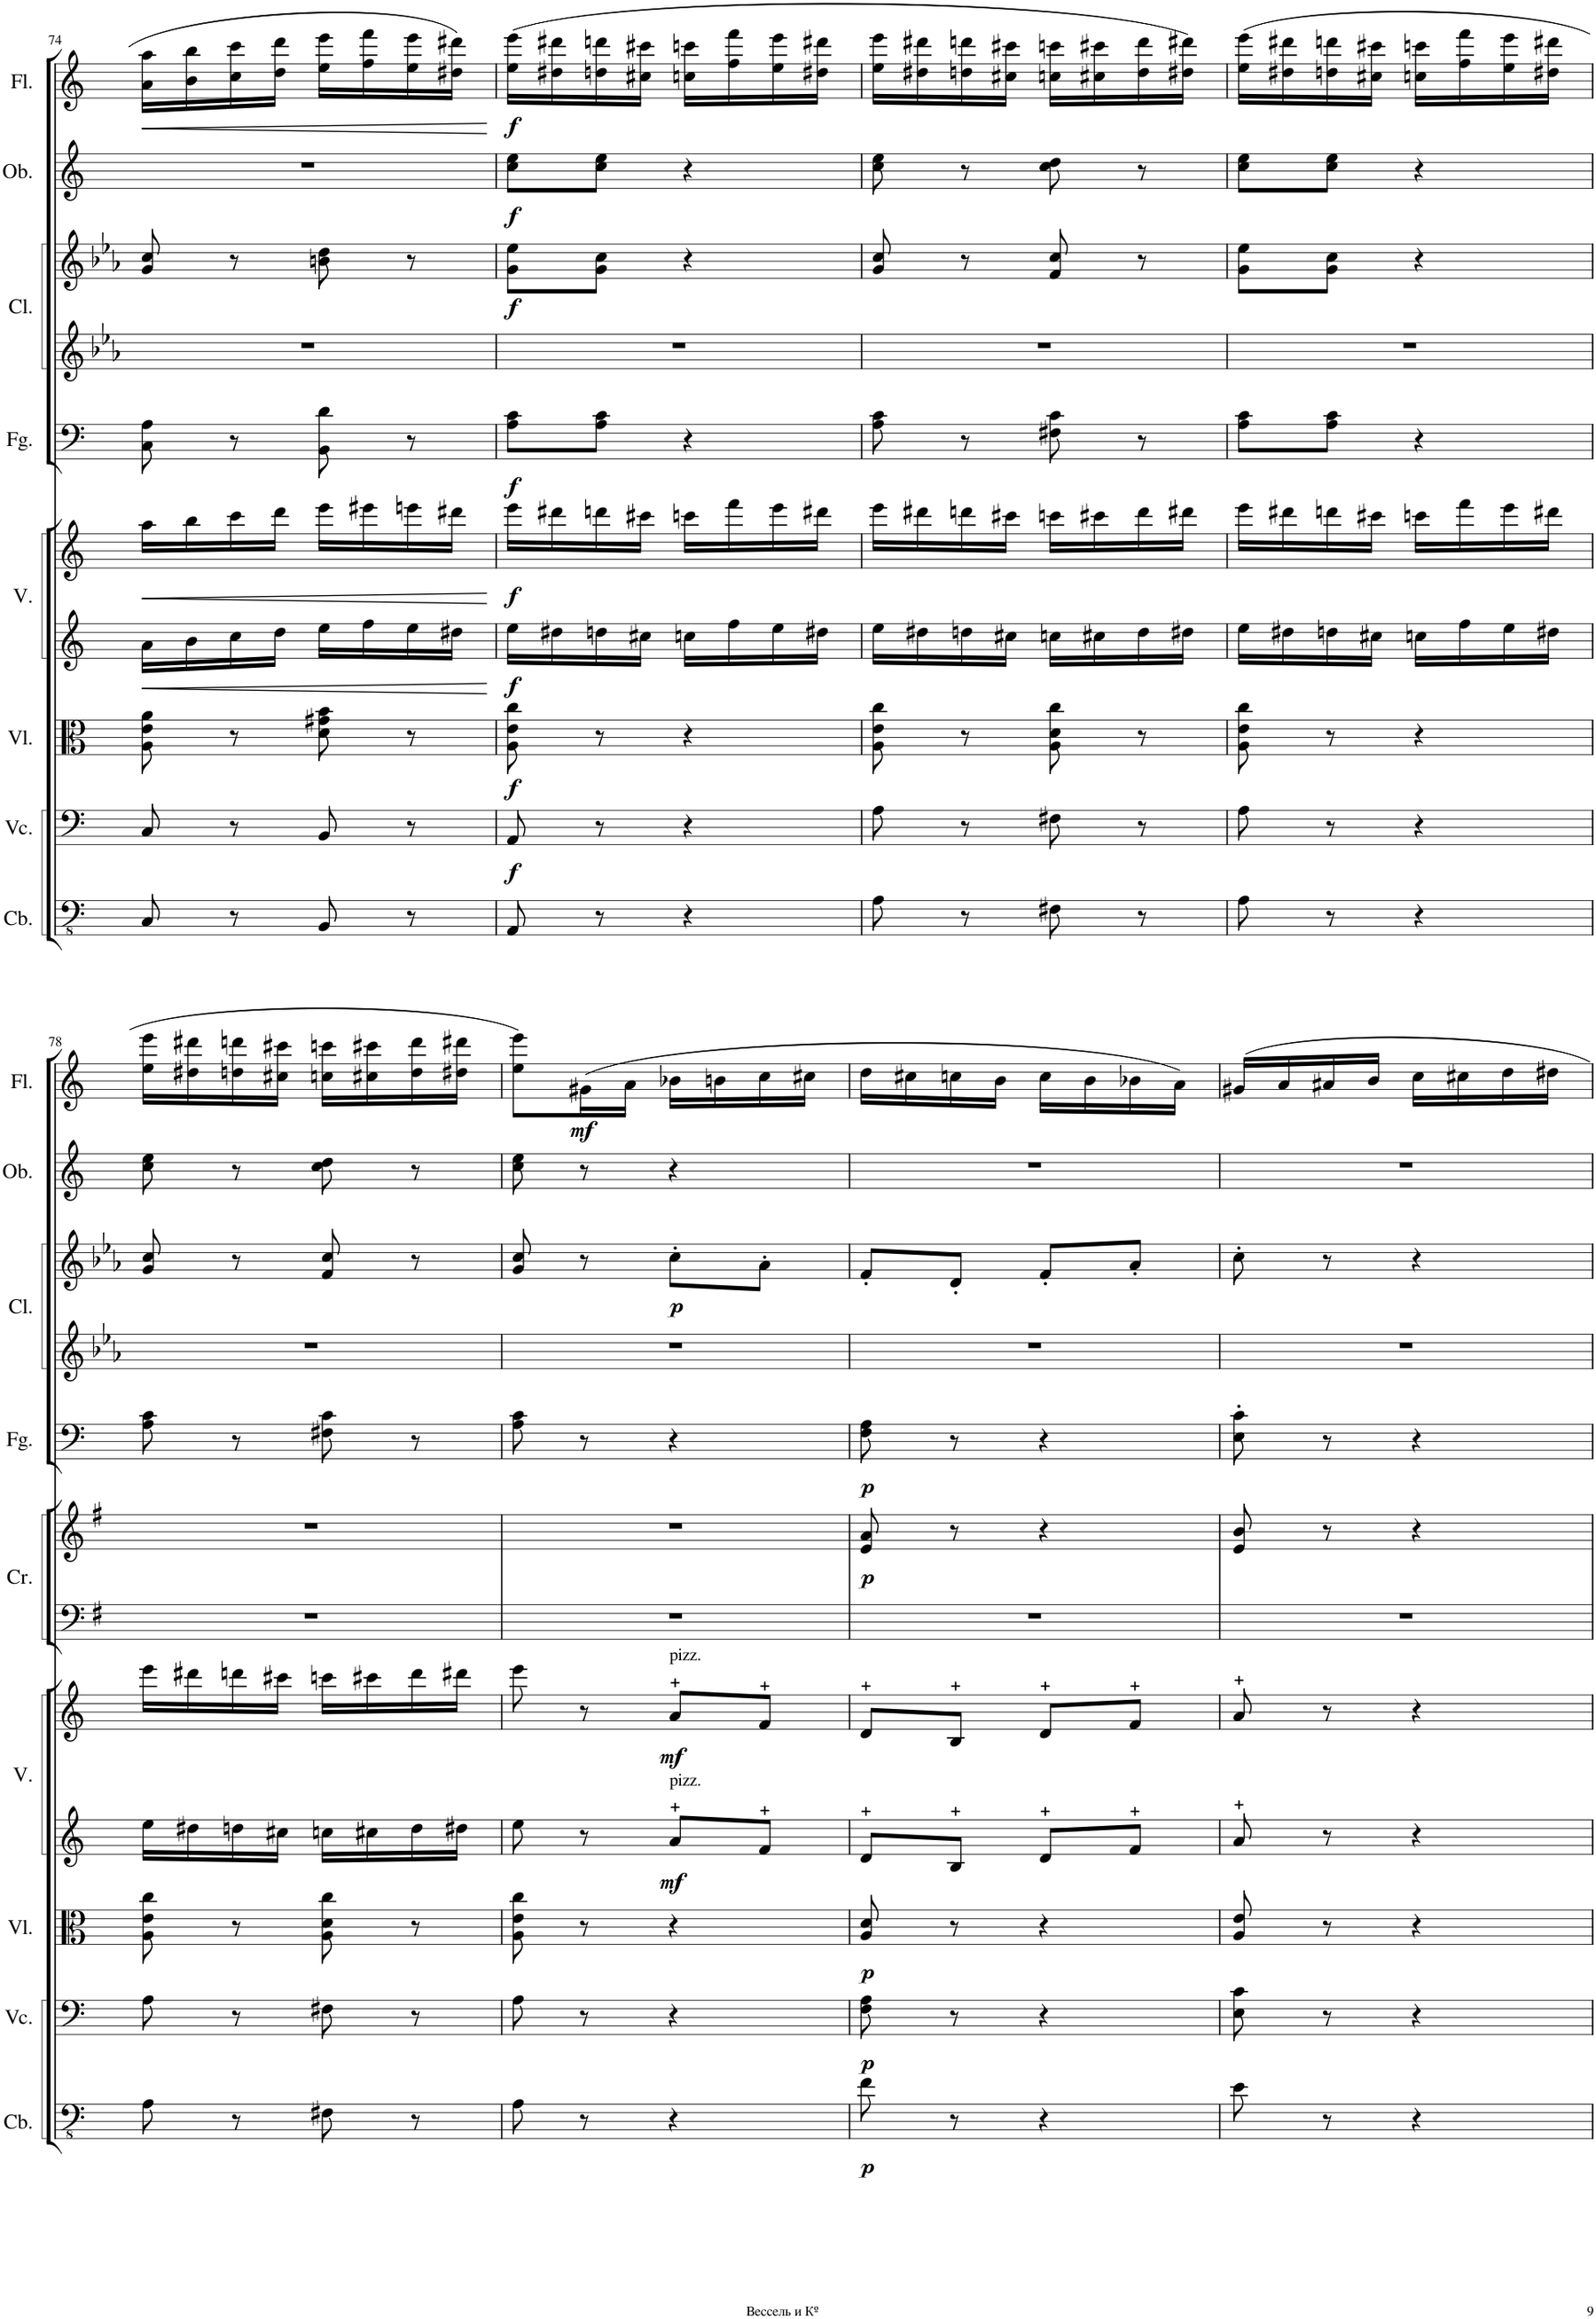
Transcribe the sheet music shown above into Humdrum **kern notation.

**kern	**dynam	**kern	**dynam	**kern	**dynam	**kern	**kern	**dynam	**kern	**dynam	**kern	**dynam	**kern	**dynam	**kern	**dynam	**kern	**dynam
*part9	*part9	*part8	*part8	*part7	*part7	*part6	*part6	*part6	*part5	*part5	*part4	*part4	*part3	*part3	*part2	*part2	*part1	*part1
*staff10	*staff10	*staff9	*staff9	*staff8	*staff8	*staff7	*staff6	*staff6/7	*staff5	*staff5	*staff4	*staff4	*staff3	*staff3	*staff2	*staff2	*staff1	*staff1
*I"Contrabassi	*	*I"Violoncelli	*	*I"Viole	*	*I"Violini	*	*	*I"4 Corni	*	*I"2 Fagotti	*	*I"2 Clarinetti (in A)	*	*I"2 Oboe	*	*I"2 Flauti	*
*I'Cb.	*	*I'Vc.	*	*I'Vl.	*	*I'V.	*	*	*I'Cr.	*	*I'Fg.	*	*I'Cl.	*	*I'Ob.	*	*I'Fl.	*
!!LO:PB:g=z
*clefFv4	*	*clefF4	*	*clefC3	*	*clefG2	*clefG2	*	*clefG2	*	*clefF4	*	*clefG2	*	*clefG2	*	*clefG2	*
*Trd7c12	*	*	*	*	*	*	*	*	*Trd4c7	*	*	*	*Trd2c3	*	*	*	*	*
*k[]	*	*k[]	*	*k[]	*	*k[]	*k[]	*	*k[f#]	*	*k[]	*	*k[b-e-a-]	*	*k[]	*	*k[]	*
*M2/4	*	*M2/4	*	*M2/4	*	*M2/4	*M2/4	*	*M2/4	*	*M2/4	*	*M2/4	*	*M2/4	*	*M2/4	*
=74	=74	=74	=74	=74	=74	=74	=74	=74	=74	=74	=74	=74	=74	=74	=74	=74	=74	=74
!	!	!	!	!	!	!	!	!LO:HP:b	!	!	!	!	!	!	!	!	!	!LO:HP:b
8CC/	.	8C/	.	8A\ 8e\ 8a\	.	16a\LL	16aa\LL	<	2r	.	8C\ 8A\	.	8g/ 8cc/	.	2r	.	16a\ 16aa\LL	<
.	.	.	.	.	.	16b\	16bb\	.	.	.	.	.	.	.	.	.	16b\ 16bb\	.
8r	.	8r	.	8r	.	16cc\	16ccc\	.	.	.	8r	.	8r	.	.	.	16cc\ 16ccc\	.
.	.	.	.	.	.	16dd\JJ	16ddd\JJ	.	.	.	.	.	.	.	.	.	16dd\ 16ddd\JJ	.
8BBB/	.	8BB/	.	8d\ 8g#X\ 8b\	.	16ee\LL	16eee\LL	.	.	.	8BB\ 8d\	.	8bn\ 8dd\	.	.	.	16ee\ 16eee\LL	.
.	.	.	.	.	.	16ff\	16eee#X\	.	.	.	.	.	.	.	.	.	16ff\ 16fff\	.
8r	.	8r	.	8r	.	16ee\	16eeen\	.	.	.	8r	.	8r	.	.	.	16ee\ 16eee\	.
.	.	.	.	.	.	16dd#X\JJ	16ddd#X\JJ	.	.	.	.	.	.	.	.	.	16dd#X\ 16ddd#X\JJ	.
.	.	.	.	.	.	.	.	[	.	.	.	.	.	.	.	.	.	[
=75	=75	=75	=75	=75	=75	=75	=75	=75	=75	=75	=75	=75	=75	=75	=75	=75	=75	=75
!	!	!	!LO:DY:b	!	!LO:DY:b	!	!	!LO:DY:b=2	!	!	!	!	!	!	!	!	!	!
!	!	!	!	!	!	!	!	!LO:DY:n=1:b	!	!	!	!LO:DY:b	!	!LO:DY:b	!	!LO:DY:b	!	!LO:DY:b
8AAA/	.	8AA/	f	8A\ 8e\ 8cc\	f	16ee\LL	16eee\LL	f f	2r	.	8A\ 8c\L	f	8g\ 8ee-\L	f	8cc\ 8ee\L	f	(16ee\ 16eee\LL	f
.	.	.	.	.	.	16dd#X\	16ddd#X\	.	.	.	.	.	.	.	.	.	16dd#X\ 16ddd#X\	.
8r	.	8r	.	8r	.	16ddn\	16dddn\	.	.	.	8A\ 8c\J	.	8g\ 8cc\J	.	8cc\ 8ee\J	.	16ddn\ 16dddn\	.
.	.	.	.	.	.	16cc#X\JJ	16ccc#X\JJ	.	.	.	.	.	.	.	.	.	16cc#X\ 16ccc#X\JJ	.
4r	.	4r	.	4r	.	16ccn\LL	16cccn\LL	.	.	.	4r	.	4r	.	4r	.	16ccn\ 16cccn\LL	.
.	.	.	.	.	.	16ff\	16fff\	.	.	.	.	.	.	.	.	.	16ff\ 16fff\	.
.	.	.	.	.	.	16ee\	16eee\	.	.	.	.	.	.	.	.	.	16ee\ 16eee\	.
.	.	.	.	.	.	16dd#X\JJ	16ddd#X\JJ	.	.	.	.	.	.	.	.	.	16dd#X\ 16ddd#X\JJ	.
=76	=76	=76	=76	=76	=76	=76	=76	=76	=76	=76	=76	=76	=76	=76	=76	=76	=76	=76
8AA\	.	8A\	.	8A\ 8e\ 8cc\	.	16ee\LL	16eee\LL	.	2r	.	8A\ 8c\	.	8g/ 8cc/	.	8cc\ 8ee\	.	16ee\ 16eee\LL	.
.	.	.	.	.	.	16dd#X\	16ddd#X\	.	.	.	.	.	.	.	.	.	16dd#X\ 16ddd#X\	.
8r	.	8r	.	8r	.	16ddn\	16dddn\	.	.	.	8r	.	8r	.	8r	.	16ddn\ 16dddn\	.
.	.	.	.	.	.	16cc#X\JJ	16ccc#X\JJ	.	.	.	.	.	.	.	.	.	16cc#X\ 16ccc#X\JJ	.
8FF#X\	.	8F#X\	.	8A\ 8d\ 8cc\	.	16ccn\LL	16cccn\LL	.	.	.	8F#X\ 8c\	.	8f/ 8cc/	.	8cc\ 8dd\	.	16ccn\ 16cccn\LL	.
.	.	.	.	.	.	16cc#X\	16ccc#X\	.	.	.	.	.	.	.	.	.	16cc#X\ 16ccc#X\	.
8r	.	8r	.	8r	.	16dd\	16ddd\	.	.	.	8r	.	8r	.	8r	.	16dd\ 16ddd\	.
.	.	.	.	.	.	16dd#X\JJ	16ddd#X\JJ	.	.	.	.	.	.	.	.	.	16dd#X\ 16ddd#X\JJ)	.
=77	=77	=77	=77	=77	=77	=77	=77	=77	=77	=77	=77	=77	=77	=77	=77	=77	=77	=77
8AA\	.	8A\	.	8A\ 8e\ 8cc\	.	16ee\LL	16eee\LL	.	2r	.	8A\ 8c\L	.	8g\ 8ee-\L	.	8cc\ 8ee\L	.	(16ee\ 16eee\LL	.
.	.	.	.	.	.	16dd#X\	16ddd#X\	.	.	.	.	.	.	.	.	.	16dd#X\ 16ddd#X\	.
8r	.	8r	.	8r	.	16ddn\	16dddn\	.	.	.	8A\ 8c\J	.	8g\ 8cc\J	.	8cc\ 8ee\J	.	16ddn\ 16dddn\	.
.	.	.	.	.	.	16cc#X\JJ	16ccc#X\JJ	.	.	.	.	.	.	.	.	.	16cc#X\ 16ccc#X\JJ	.
4r	.	4r	.	4r	.	16ccn\LL	16cccn\LL	.	.	.	4r	.	4r	.	4r	.	16ccn\ 16cccn\LL	.
.	.	.	.	.	.	16ff\	16fff\	.	.	.	.	.	.	.	.	.	16ff\ 16fff\	.
.	.	.	.	.	.	16ee\	16eee\	.	.	.	.	.	.	.	.	.	16ee\ 16eee\	.
.	.	.	.	.	.	16dd#X\JJ	16ddd#X\JJ	.	.	.	.	.	.	.	.	.	16dd#X\ 16ddd#X\JJ	.
!!LO:LB:g=z
=78	=78	=78	=78	=78	=78	=78	=78	=78	=78	=78	=78	=78	=78	=78	=78	=78	=78	=78
8AA\	.	8A\	.	8A\ 8e\ 8cc\	.	16ee\LL	16eee\LL	.	2r	.	8A\ 8c\	.	8g/ 8cc/	.	8cc\ 8ee\	.	16ee\ 16eee\LL	.
.	.	.	.	.	.	16dd#X\	16ddd#X\	.	.	.	.	.	.	.	.	.	16dd#X\ 16ddd#X\	.
8r	.	8r	.	8r	.	16ddn\	16dddn\	.	.	.	8r	.	8r	.	8r	.	16ddn\ 16dddn\	.
.	.	.	.	.	.	16cc#X\JJ	16ccc#X\JJ	.	.	.	.	.	.	.	.	.	16cc#X\ 16ccc#X\JJ	.
8FF#X\	.	8F#X\	.	8A\ 8d\ 8cc\	.	16ccn\LL	16cccn\LL	.	.	.	8F#X\ 8c\	.	8f/ 8cc/	.	8cc\ 8dd\	.	16ccn\ 16cccn\LL	.
.	.	.	.	.	.	16cc#X\	16ccc#X\	.	.	.	.	.	.	.	.	.	16cc#X\ 16ccc#X\	.
8r	.	8r	.	8r	.	16dd\	16ddd\	.	.	.	8r	.	8r	.	8r	.	16dd\ 16ddd\	.
.	.	.	.	.	.	16dd#X\JJ	16ddd#X\JJ	.	.	.	.	.	.	.	.	.	16dd#X\ 16ddd#X\JJ	.
=79	=79	=79	=79	=79	=79	=79	=79	=79	=79	=79	=79	=79	=79	=79	=79	=79	=79	=79
8AA\	.	8A\	.	8A\ 8e\ 8cc\	.	8ee\	8eee\	.	2r	.	8A\ 8c\	.	8g/ 8cc/	.	8cc\ 8ee\	.	8ee\ 8eee\L)	.
!	!	!	!	!	!	!	!	!	!	!	!	!	!	!	!	!	!	!LO:DY:b
8r	.	8r	.	8r	.	8r	8r	.	.	.	8r	.	8r	.	8r	.	(16g#X\L	mf
.	.	.	.	.	.	.	.	.	.	.	.	.	.	.	.	.	16a\JJ	.
!	!	!	!	!	!	!	!LO:TX:a:t=pizz.	!	!	!	!	!	!	!	!	!	!	!
!	!	!	!	!	!	!LO:TX:a:t=pizz.	!	!	!	!	!	!	!	!	!	!	!	!
!	!	!	!	!	!	!	!	!LO:DY:b=2	!	!	!	!	!	!	!	!	!	!
!	!	!	!	!	!	!	!	!LO:DY:n=1:b	!	!	!	!	!	!LO:DY:b	!	!	!	!
4r	.	4r	.	4r	.	8a/L	8a/L	mf mf	.	.	4r	.	8cc'\L	p	4r	.	16b-X\LL	.
.	.	.	.	.	.	.	.	.	.	.	.	.	.	.	.	.	16bn\	.
.	.	.	.	.	.	8f/J	8f/J	.	.	.	.	.	8a-'\J	.	.	.	16cc\	.
.	.	.	.	.	.	.	.	.	.	.	.	.	.	.	.	.	16cc#X\JJ	.
=80	=80	=80	=80	=80	=80	=80	=80	=80	=80	=80	=80	=80	=80	=80	=80	=80	=80	=80
!	!LO:DY:b	!	!LO:DY:b	!	!LO:DY:b	!	!	!	!	!LO:DY:b	!	!LO:DY:b	!	!	!	!	!	!
8F\	p	8F\ 8A\	p	8A/ 8d/	p	8d/L	8d/L	.	8e/ 8a/	p	8F\ 8A\	p	8f'/L	.	2r	.	16dd\LL	.
.	.	.	.	.	.	.	.	.	.	.	.	.	.	.	.	.	16cc#X\	.
8r	.	8r	.	8r	.	8B/J	8B/J	.	8r	.	8r	.	8d'/J	.	.	.	16ccn\	.
.	.	.	.	.	.	.	.	.	.	.	.	.	.	.	.	.	16b\JJ	.
4r	.	4r	.	4r	.	8d/L	8d/L	.	4r	.	4r	.	8f'/L	.	.	.	16cc\LL	.
.	.	.	.	.	.	.	.	.	.	.	.	.	.	.	.	.	16b\	.
.	.	.	.	.	.	8f/J	8f/J	.	.	.	.	.	8a-'/J	.	.	.	16b-X\	.
.	.	.	.	.	.	.	.	.	.	.	.	.	.	.	.	.	16a\JJ)	.
=81	=81	=81	=81	=81	=81	=81	=81	=81	=81	=81	=81	=81	=81	=81	=81	=81	=81	=81
8E\	.	8E\ 8c\	.	8A/ 8e/	.	8a/	8a/	.	8e/ 8b/	.	8E\' 8c\'	.	8cc'\	.	2r	.	16g#X/LL	.
.	.	.	.	.	.	.	.	.	.	.	.	.	.	.	.	.	16a/	.
8r	.	8r	.	8r	.	8r	8r	.	8r	.	8r	.	8r	.	.	.	16a#X/	.
.	.	.	.	.	.	.	.	.	.	.	.	.	.	.	.	.	16b/JJ	.
4r	.	4r	.	4r	.	4r	4r	.	4r	.	4r	.	4r	.	.	.	16cc\LL	.
.	.	.	.	.	.	.	.	.	.	.	.	.	.	.	.	.	16cc#X\	.
.	.	.	.	.	.	.	.	.	.	.	.	.	.	.	.	.	16dd\	.
.	.	.	.	.	.	.	.	.	.	.	.	.	.	.	.	.	16dd#X\JJ	.
=	=	=	=	=	=	=	=	=	=	=	=	=	=	=	=	=	=	=
*-	*-	*-	*-	*-	*-	*-	*-	*-	*-	*-	*-	*-	*-	*-	*-	*-	*-	*-
